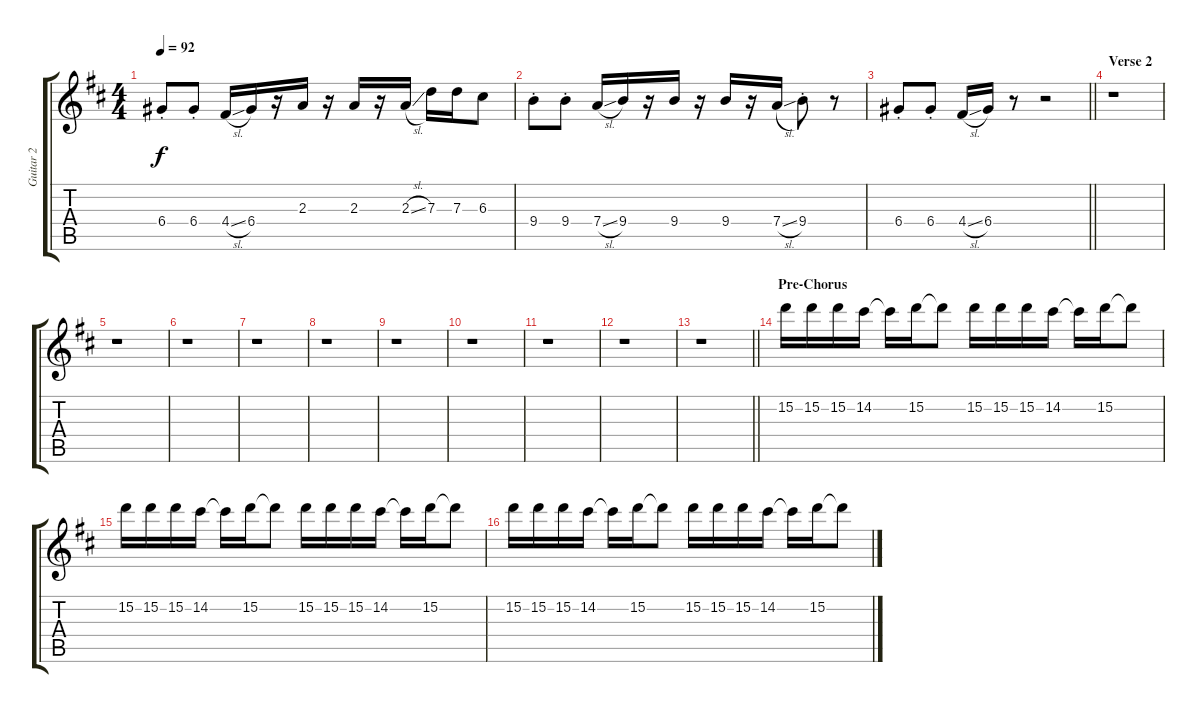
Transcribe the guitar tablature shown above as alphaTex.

\track ("Guitar 2" "Guitar 2") {instrument overdrivenguitar}
\staff {score tabs}
\tuning (E4 B3 G3 D3 A2 E2) {hide}
\ts (4 4)
\tempo 92
\clef g2
\ks d
6.4{st}.8{dy f} 6.4{st}.8 4.4{sl}.16 6.4.16 r.16 2.3.16 r.16 2.3.16 r.16 2.3{sl}.16 7.3.16 7.3.16 6.3.8 |
9.4{st}.8 9.4{st}.8 7.4{sl}.16 9.4.16 r.16 9.4.16 r.16 9.4.16 r.16 7.4{sl}.16 9.4{st}.8 r.8 |
\barLineRight lightlight
6.4{st}.8 6.4{st}.8 4.4{sl}.16 6.4.16 r.8 r.2 |
\section ("" "Verse 2")
r.1 |
r.1 |
r.1 |
r.1 |
r.1 |
r.1 |
r.1 |
r.1 |
r.1 |
\barLineRight lightlight
r.1 |
\section ("" "Pre-Chorus")
15.2.16{volume 14} 15.2.16 15.2.16 14.2.16 14.2{t}.16 15.2.16 15.2{t}.8 15.2.16 15.2.16 15.2.16 14.2.16 14.2{t}.16 15.2.16 15.2{t}.8 |
15.2.16 15.2.16 15.2.16 14.2.16 14.2{t}.16 15.2.16 15.2{t}.8 15.2.16 15.2.16 15.2.16 14.2.16 14.2{t}.16 15.2.16 15.2{t}.8 |
15.2.16 15.2.16 15.2.16 14.2.16 14.2{t}.16 15.2.16 15.2{t}.8 15.2.16 15.2.16 15.2.16 14.2.16 14.2{t}.16 15.2.16 15.2{t}.8
